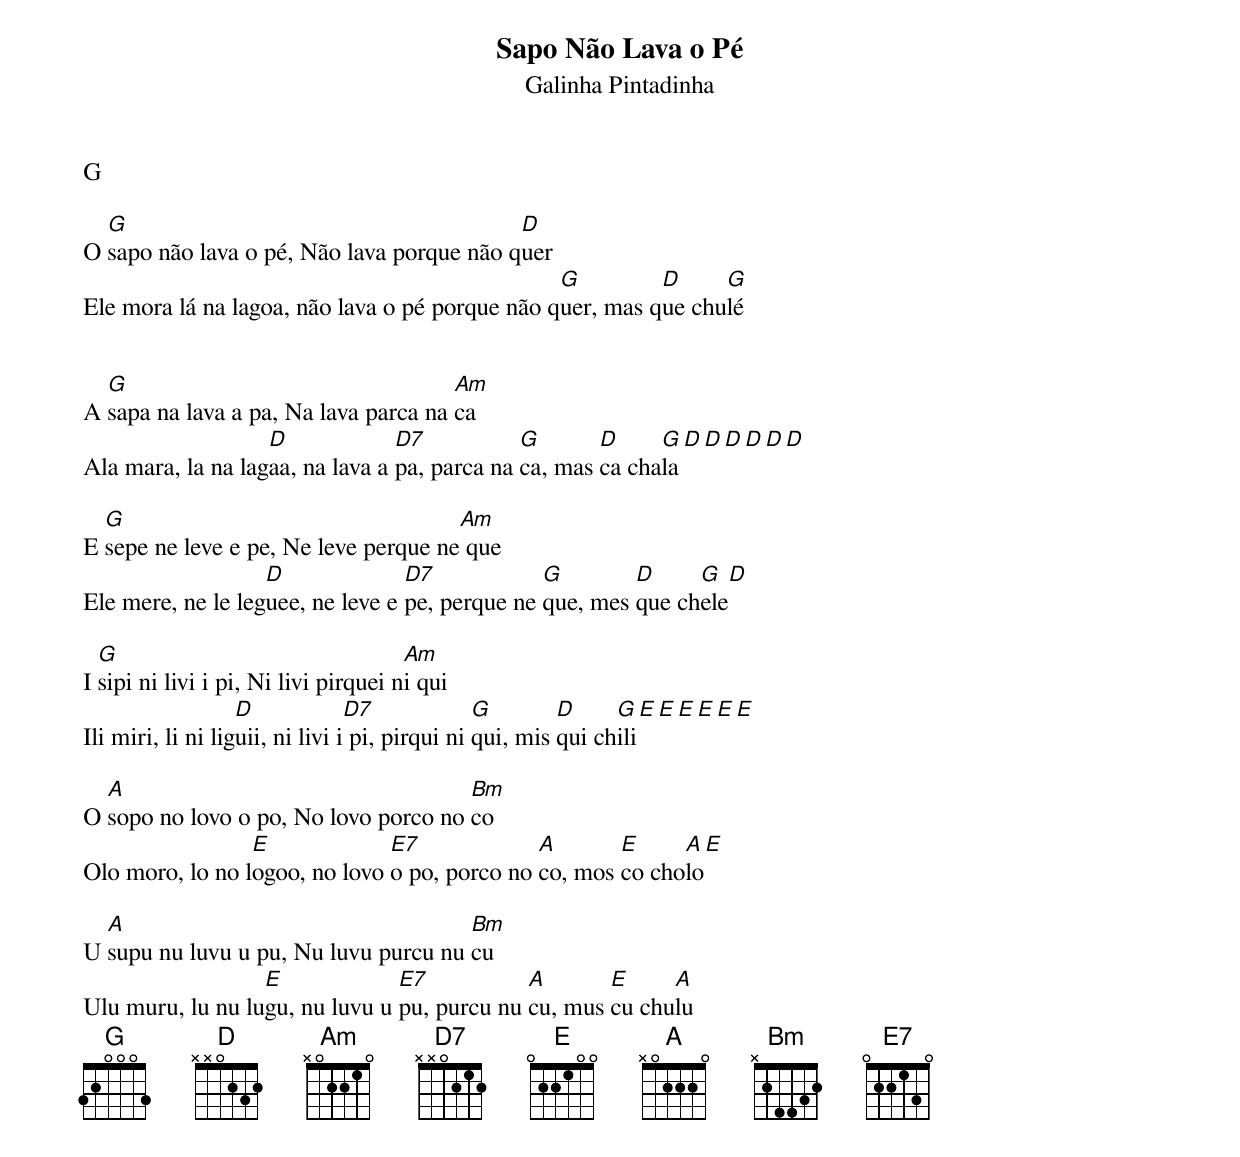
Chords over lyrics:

Sapo Não Lava o Pé
Galinha Pintadinha


G

  G                                        D
O sapo não lava o pé, Não lava porque não quer
                                                G         D     G
Ele mora lá na lagoa, não lava o pé porque não quer, mas que chulé


  G                                   Am
A sapa na lava a pa, Na lava parca na ca
                   D             D7           G       D     G    D D D D D D
Ala mara, la na lagaa, na lava a pa, parca na ca, mas ca chala

  G                                   Am
E sepe ne leve e pe, Ne leve perque ne que
                   D              D7            G        D     G   D
Ele mere, ne le leguee, ne leve e pe, perque ne que, mes que chele

  G                                   Am
I sipi ni livi i pi, Ni livi pirquei ni qui
                   D             D7             G        D     G   E E E E E E
Ili miri, li ni liguii, ni livi i pi, pirqui ni qui, mis qui chili

  A                                   Bm
O sopo no lovo o po, No lovo porco no co
                 E             E7             A       E     A   E
Olo moro, lo no logoo, no lovo o po, porco no co, mos co cholo

  A                                   Bm
U supu nu luvu u pu, Nu luvu purcu nu cu
                  E             E7           A       E     A
Ulu muru, lu nu lugu, nu luvu u pu, purcu nu cu, mus cu chulu
